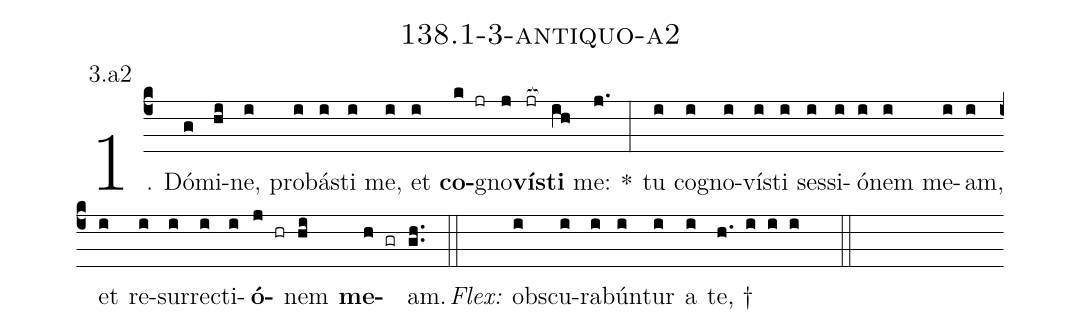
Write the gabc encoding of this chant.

name: 138.1-3-antiquo-a2;
annotation: 3.a2;
%%
(c4)1. Dó(g)mi(hi)ne,(i) pro(i)bás(i)ti(i) me,(i) et(i) <b>co</b>(k jr)gno(j)<b>vís</b>(jr[ocb:1{])<b>ti</b>(ih[ocb:0}]) me:(j.) *(:) tu(i) co(i)gno(i)vís(i)ti(i) ses(i)si(i)ó(i)nem(i) me(i)am,(i) et(i) re(i)sur(i)rec(i)ti(i)<b>ó</b>(j hr)nem(hi) <b>me</b>(h gr)am.(gh..) (::)
<i>Flex:</i>()  obs(i)cu(i)ra(i)bún(i)tur(i) a(i) te, †(h. i i i  ::)
